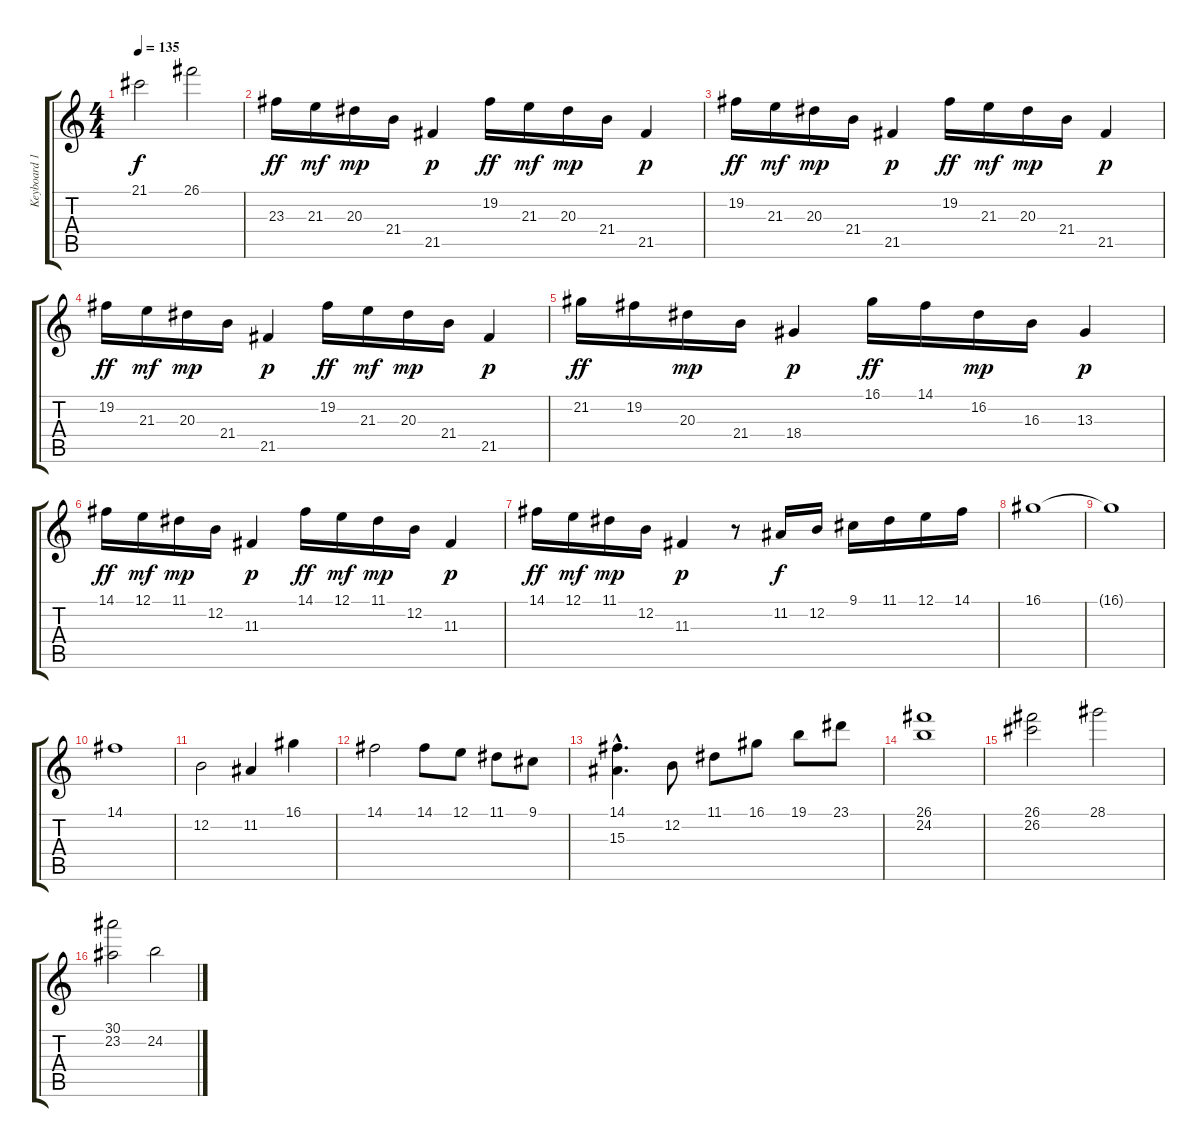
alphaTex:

\track ("Keyboard 1" "Keyboard 1") {instrument stringensemble1}
\staff {score tabs}
\tuning (E4 B3 G3 D3 A2 E2) {hide}
\ts (4 4)
\tempo 135
\clef g2
\ks c
21.1.2{dy f} 26.1.2 |
23.3.16{dy ff} 21.3.16{dy mf} 20.3.16{dy mp} 21.4.16 21.5.4{dy p} 19.2.16{dy ff} 21.3.16{dy mf} 20.3.16{dy mp} 21.4.16 21.5.4{dy p} |
19.2.16{dy ff} 21.3.16{dy mf} 20.3.16{dy mp} 21.4.16 21.5.4{dy p} 19.2.16{dy ff} 21.3.16{dy mf} 20.3.16{dy mp} 21.4.16 21.5.4{dy p} |
19.2.16{dy ff} 21.3.16{dy mf} 20.3.16{dy mp} 21.4.16 21.5.4{dy p} 19.2.16{dy ff} 21.3.16{dy mf} 20.3.16{dy mp} 21.4.16 21.5.4{dy p} |
21.2.16{dy ff} 19.2.16 20.3.16{dy mp} 21.4.16 18.4.4{dy p} 16.1.16{dy ff} 14.1.16 16.2.16{dy mp} 16.3.16 13.3.4{dy p} |
14.1.16{dy ff} 12.1.16{dy mf} 11.1.16{dy mp} 12.2.16 11.3.4{dy p} 14.1.16{dy ff} 12.1.16{dy mf} 11.1.16{dy mp} 12.2.16 11.3.4{dy p} |
14.1.16{dy ff} 12.1.16{dy mf} 11.1.16{dy mp} 12.2.16 11.3.4{dy p} r.8 11.2.16{dy f} 12.2.16 9.1.16 11.1.16 12.1.16 14.1.16 |
16.1.1 |
16.1{t}.1 |
14.1.1 |
12.2.2 11.2.4 16.1.4 |
14.1.2 14.1.8 12.1.8 11.1.8 9.1.8 |
(14.1{hac} 15.3{hac}).4{d} 12.2.8 11.1.8 16.1.8 19.1.8 23.1.8 |
(26.1 24.2).1 |
(26.1 26.2).2 28.1.2 |
(30.1 23.2).2 24.2.2
